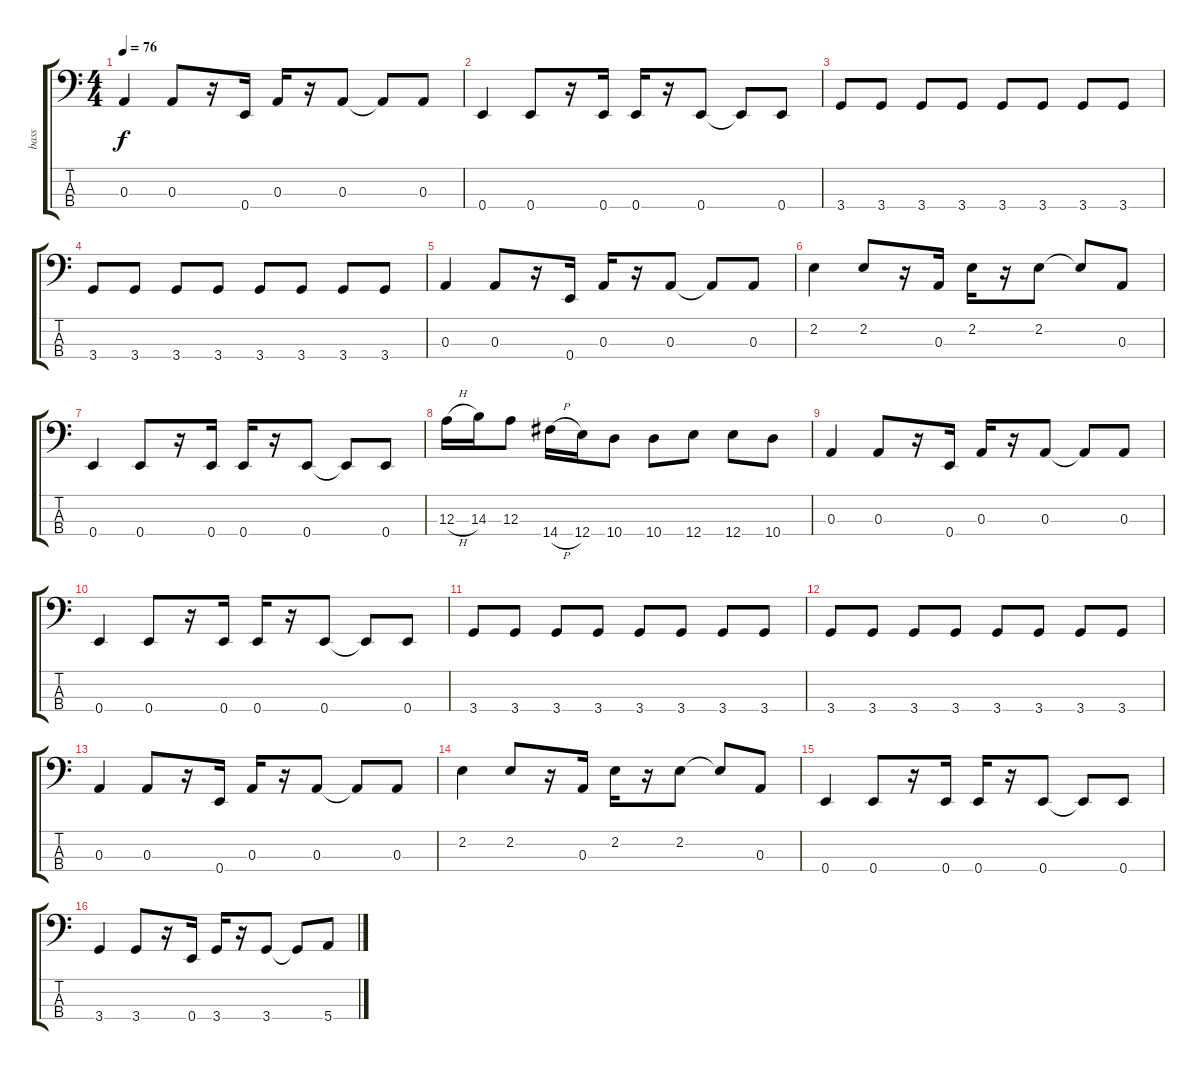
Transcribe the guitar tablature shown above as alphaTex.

\track ("bass" "bass") {instrument acousticbass}
\staff {score tabs}
\tuning (G2 D2 A1 E1) {hide}
\ts (4 4)
\tempo 76
\clef f4
\ks c
0.3.4{dy f} 0.3.8 r.16 0.4.16 0.3.16 r.16 0.3.8 0.3{t}.8 0.3.8 |
0.4.4 0.4.8 r.16 0.4.16 0.4.16 r.16 0.4.8 0.4{t}.8 0.4.8 |
3.4.8 3.4.8 3.4.8 3.4.8 3.4.8 3.4.8 3.4.8 3.4.8 |
3.4.8 3.4.8 3.4.8 3.4.8 3.4.8 3.4.8 3.4.8 3.4.8 |
0.3.4 0.3.8 r.16 0.4.16 0.3.16 r.16 0.3.8 0.3{t}.8 0.3.8 |
2.2.4 2.2.8 r.16 0.3.16 2.2.16 r.16 2.2.8 2.2{t}.8 0.3.8 |
0.4.4 0.4.8 r.16 0.4.16 0.4.16 r.16 0.4.8 0.4{t}.8 0.4.8 |
12.3{h}.16 14.3.16 12.3.8 14.4{h}.16 12.4.16 10.4.8 10.4.8 12.4.8 12.4.8 10.4.8 |
0.3.4 0.3.8 r.16 0.4.16 0.3.16 r.16 0.3.8 0.3{t}.8 0.3.8 |
0.4.4 0.4.8 r.16 0.4.16 0.4.16 r.16 0.4.8 0.4{t}.8 0.4.8 |
3.4.8 3.4.8 3.4.8 3.4.8 3.4.8 3.4.8 3.4.8 3.4.8 |
3.4.8 3.4.8 3.4.8 3.4.8 3.4.8 3.4.8 3.4.8 3.4.8 |
0.3.4 0.3.8 r.16 0.4.16 0.3.16 r.16 0.3.8 0.3{t}.8 0.3.8 |
2.2.4 2.2.8 r.16 0.3.16 2.2.16 r.16 2.2.8 2.2{t}.8 0.3.8 |
0.4.4 0.4.8 r.16 0.4.16 0.4.16 r.16 0.4.8 0.4{t}.8 0.4.8 |
3.4.4 3.4.8 r.16 0.4.16 3.4.16 r.16 3.4.8 3.4{t}.8 5.4.8
